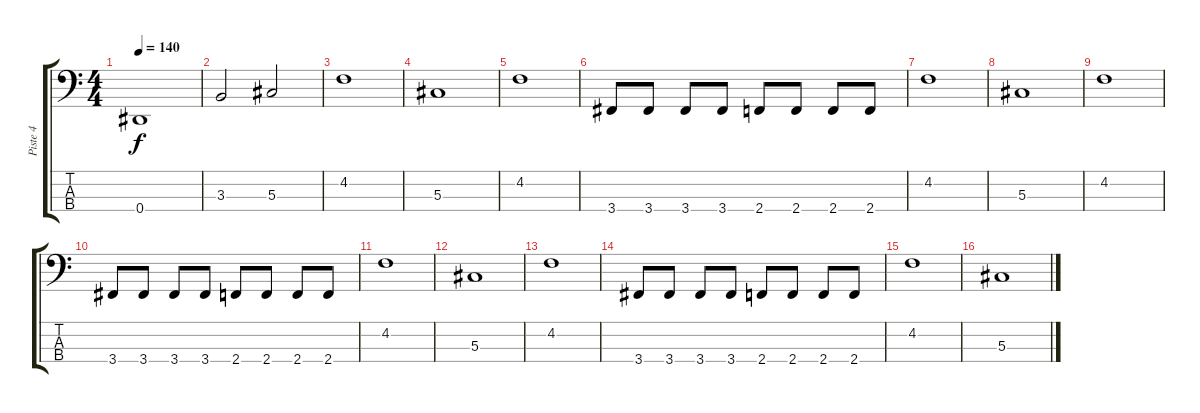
\track ("Piste 4" "Piste 4") {instrument electricbassfinger}
\staff {score tabs}
\tuning (Gb2 Db2 Ab1 Eb1) {hide}
\ts (4 4)
\tempo 140
\clef f4
\ks c
0.4.1{dy f} |
3.3.2 5.3.2 |
4.2.1 |
5.3.1 |
4.2.1 |
3.4.8 3.4.8 3.4.8 3.4.8 2.4.8 2.4.8 2.4.8 2.4.8 |
4.2.1 |
5.3.1 |
4.2.1 |
3.4.8 3.4.8 3.4.8 3.4.8 2.4.8 2.4.8 2.4.8 2.4.8 |
4.2.1 |
5.3.1 |
4.2.1 |
3.4.8 3.4.8 3.4.8 3.4.8 2.4.8 2.4.8 2.4.8 2.4.8 |
4.2.1 |
5.3.1
